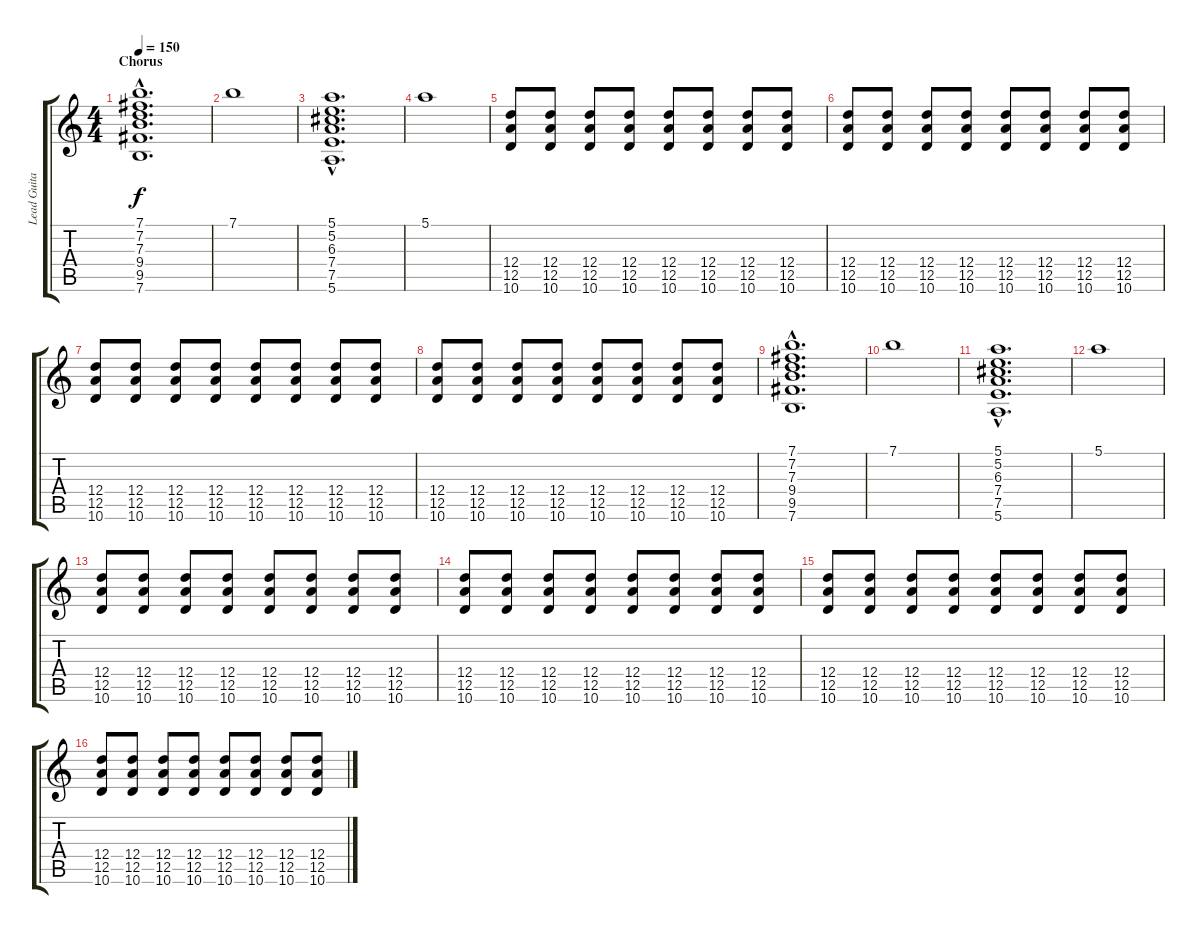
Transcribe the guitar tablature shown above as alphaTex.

\track ("Lead Guitar" "Lead Guita") {instrument overdrivenguitar}
\staff {score tabs}
\tuning (E4 B3 G3 D3 A2 E2) {hide}
\ts (4 4)
\section ("" "Chorus")
\tempo 150
\clef g2
\ks c
(7.1{hac} 7.2{hac} 7.3{hac} 9.4{hac} 9.5{hac} 7.6{hac}).1{d dy f} |
7.1.1 |
(5.1{hac} 5.2{hac} 6.3{hac} 7.4{hac} 7.5{hac} 5.6{hac}).1{d} |
5.1.1 |
(12.4 12.5 10.6).8 (12.4 12.5 10.6).8 (12.4 12.5 10.6).8 (12.4 12.5 10.6).8 (12.4 12.5 10.6).8 (12.4 12.5 10.6).8 (12.4 12.5 10.6).8 (12.4 12.5 10.6).8 |
(12.4 12.5 10.6).8 (12.4 12.5 10.6).8 (12.4 12.5 10.6).8 (12.4 12.5 10.6).8 (12.4 12.5 10.6).8 (12.4 12.5 10.6).8 (12.4 12.5 10.6).8 (12.4 12.5 10.6).8 |
(12.4 12.5 10.6).8 (12.4 12.5 10.6).8 (12.4 12.5 10.6).8 (12.4 12.5 10.6).8 (12.4 12.5 10.6).8 (12.4 12.5 10.6).8 (12.4 12.5 10.6).8 (12.4 12.5 10.6).8 |
(12.4 12.5 10.6).8 (12.4 12.5 10.6).8 (12.4 12.5 10.6).8 (12.4 12.5 10.6).8 (12.4 12.5 10.6).8 (12.4 12.5 10.6).8 (12.4 12.5 10.6).8 (12.4 12.5 10.6).8 |
(7.1{hac} 7.2{hac} 7.3{hac} 9.4{hac} 9.5{hac} 7.6{hac}).1{d} |
7.1.1 |
(5.1{hac} 5.2{hac} 6.3{hac} 7.4{hac} 7.5{hac} 5.6{hac}).1{d} |
5.1.1 |
(12.4 12.5 10.6).8 (12.4 12.5 10.6).8 (12.4 12.5 10.6).8 (12.4 12.5 10.6).8 (12.4 12.5 10.6).8 (12.4 12.5 10.6).8 (12.4 12.5 10.6).8 (12.4 12.5 10.6).8 |
(12.4 12.5 10.6).8 (12.4 12.5 10.6).8 (12.4 12.5 10.6).8 (12.4 12.5 10.6).8 (12.4 12.5 10.6).8 (12.4 12.5 10.6).8 (12.4 12.5 10.6).8 (12.4 12.5 10.6).8 |
(12.4 12.5 10.6).8 (12.4 12.5 10.6).8 (12.4 12.5 10.6).8 (12.4 12.5 10.6).8 (12.4 12.5 10.6).8 (12.4 12.5 10.6).8 (12.4 12.5 10.6).8 (12.4 12.5 10.6).8 |
(12.4 12.5 10.6).8 (12.4 12.5 10.6).8 (12.4 12.5 10.6).8 (12.4 12.5 10.6).8 (12.4 12.5 10.6).8 (12.4 12.5 10.6).8 (12.4 12.5 10.6).8 (12.4 12.5 10.6).8
